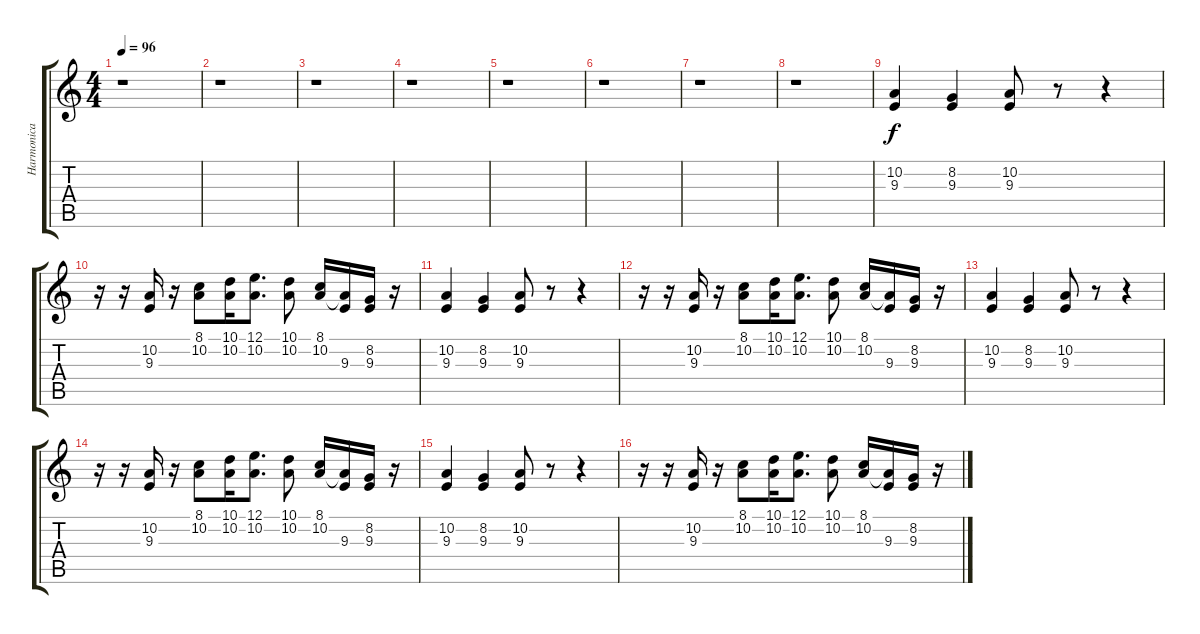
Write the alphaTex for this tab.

\track ("Harmonica" "Harmonica") {instrument harmonica}
\staff {score tabs}
\tuning (E4 B3 G3 D3 A2 E2) {hide}
\ts (4 4)
\tempo 96
\clef g2
\ks c
r.1{dy f} |
r.1 |
r.1 |
r.1 |
r.1 |
r.1 |
r.1 |
r.1 |
(10.2 9.3).4 (8.2 9.3).4 (10.2 9.3).8 r.8 r.4 |
r.16 r.16 (10.2 9.3).16 r.16 (8.1 10.2).8 (10.1 10.2).16 (12.1 10.2).8{d} (10.1 10.2).8 (8.1 10.2).16 (10.2{t} 9.3).16 (8.2 9.3).16 r.16 |
(10.2 9.3).4 (8.2 9.3).4 (10.2 9.3).8 r.8 r.4 |
r.16 r.16 (10.2 9.3).16 r.16 (8.1 10.2).8 (10.1 10.2).16 (12.1 10.2).8{d} (10.1 10.2).8 (8.1 10.2).16 (10.2{t} 9.3).16 (8.2 9.3).16 r.16 |
(10.2 9.3).4 (8.2 9.3).4 (10.2 9.3).8 r.8 r.4 |
r.16 r.16 (10.2 9.3).16 r.16 (8.1 10.2).8 (10.1 10.2).16 (12.1 10.2).8{d} (10.1 10.2).8 (8.1 10.2).16 (10.2{t} 9.3).16 (8.2 9.3).16 r.16 |
(10.2 9.3).4 (8.2 9.3).4 (10.2 9.3).8 r.8 r.4 |
r.16 r.16 (10.2 9.3).16 r.16 (8.1 10.2).8 (10.1 10.2).16 (12.1 10.2).8{d} (10.1 10.2).8 (8.1 10.2).16 (10.2{t} 9.3).16 (8.2 9.3).16 r.16
